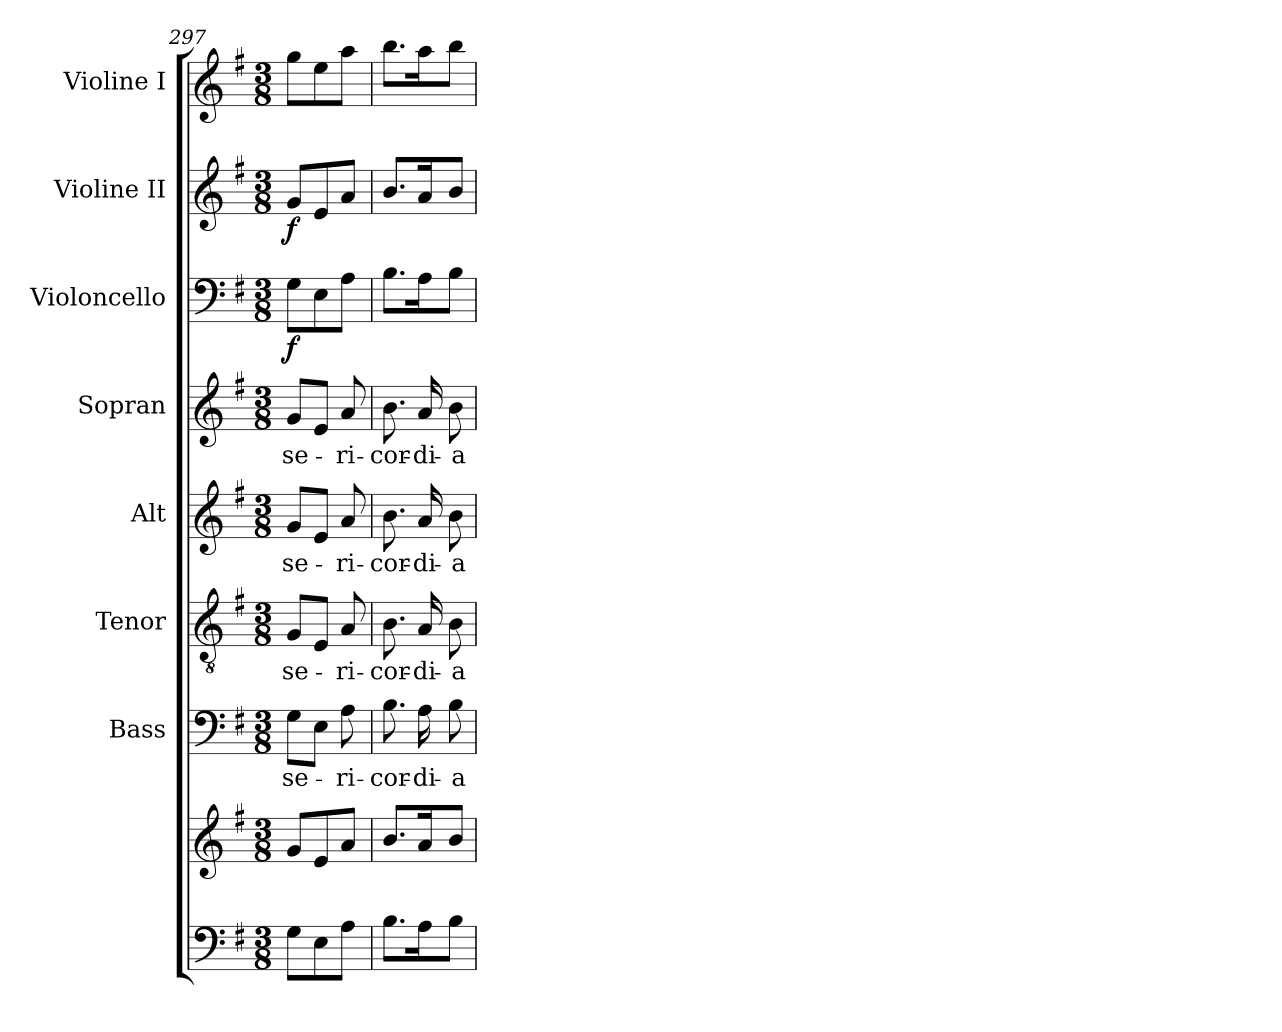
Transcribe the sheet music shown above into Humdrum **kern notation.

**kern	**kern	**kern	**text	**kern	**text	**kern	**text	**kern	**text	**kern	**dynam	**kern	**dynam	**kern
*part8	*part8	*part7	*part7	*part6	*part6	*part5	*part5	*part4	*part4	*part3	*part3	*part2	*part2	*part1
*staff9	*staff8	*staff7	*staff7	*staff6	*staff6	*staff5	*staff5	*staff4	*staff4	*staff3	*staff3	*staff2	*staff2	*staff1
*	*	*I"Bass	*	*I"Tenor	*	*I"Alt	*	*I"Sopran	*	*I"Violoncello	*	*I"Violine II	*	*I"Violine I
*	*	*I'B.	*	*I'T.	*	*I'A.	*	*I'S.	*	*I'Vc.	*	*I'Vl. II	*	*I'Vl. I
*clefF4	*clefG2	*clefF4	*	*clefGv2	*	*clefG2	*	*clefG2	*	*clefF4	*	*clefG2	*	*clefG2
*	*	*	*	*	*	*	*	*	*	*ITrd7c12	*	*	*	*
*k[f#]	*k[f#]	*k[f#]	*	*k[f#]	*	*k[f#]	*	*k[f#]	*	*k[f#]	*	*k[f#]	*	*k[f#]
*G:	*G:	*G:	*	*G:	*	*G:	*	*G:	*	*G:	*	*G:	*	*G:
*M3/8	*M3/8	*M3/8	*	*M3/8	*	*M3/8	*	*M3/8	*	*M3/8	*	*M3/8	*	*M3/8
=297	=297	=297	=297	=297	=297	=297	=297	=297	=297	=297	=297	=297	=297	=297
!	!	!	!LO:LY:b	!	!LO:LY:b	!	!LO:LY:b	!	!LO:LY:b	!	!LO:DY:b	!	!LO:DY:b	!
8G\L	8g/L	8G\L	-se-	8G/L	-se-	8g/L	-se-	8g/L	-se-	8GG\L	f	8g/L	f	8gg\L
8E\	8e/	8E\J	.	8E/J	.	8e/J	.	8e/J	.	8EE\	.	8e/	.	8ee\
!	!	!	!LO:LY:b	!	!LO:LY:b	!	!LO:LY:b	!	!LO:LY:b	!	!	!	!	!
8A\J	8a/J	8A\	-ri-	8A/	-ri-	8a/	-ri-	8a/	-ri-	8AA\J	.	8a/J	.	8aa\J
=298	=298	=298	=298	=298	=298	=298	=298	=298	=298	=298	=298	=298	=298	=298
!	!	!	!LO:LY:b	!	!LO:LY:b	!	!LO:LY:b	!	!LO:LY:b	!	!	!	!	!
8.B\L	8.b/L	8.B\	-cor-	8.B\	-cor-	8.b\	-cor-	8.b\	-cor-	8.BB\L	.	8.b/L	.	8.bb\L
!	!	!	!LO:LY:b	!	!LO:LY:b	!	!LO:LY:b	!	!LO:LY:b	!	!	!	!	!
16A\k	16a/k	16A\	-di-	16A/	-di-	16a/	-di-	16a/	-di-	16AA\k	.	16a/k	.	16aa\k
!	!	!	!LO:LY:b	!	!LO:LY:b	!	!LO:LY:b	!	!LO:LY:b	!	!	!	!	!
8B\J	8b/J	8B\	-a	8B\	-a	8b\	-a	8b\	-a	8BB\J	.	8b/J	.	8bb\J
=	=	=	=	=	=	=	=	=	=	=	=	=	=	=
*-	*-	*-	*-	*-	*-	*-	*-	*-	*-	*-	*-	*-	*-	*-
